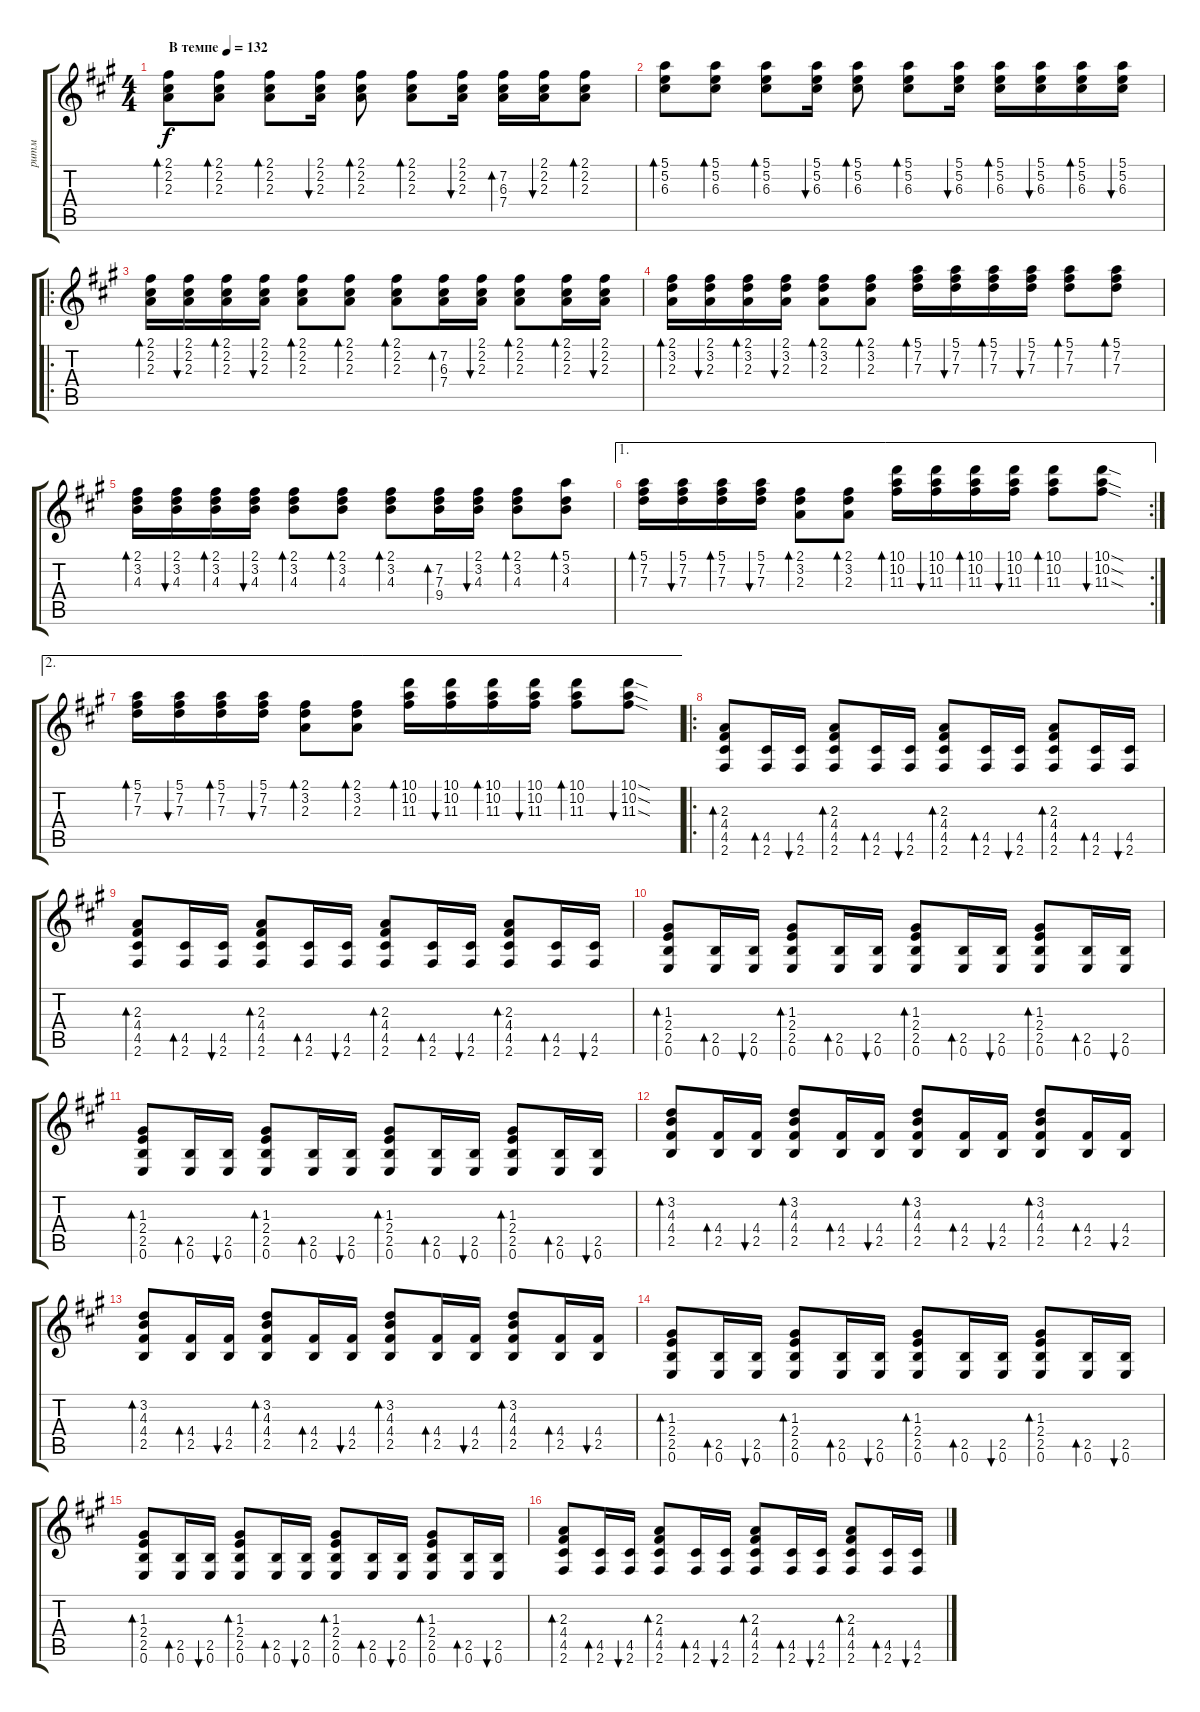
\track ("ритм" "ритм") {instrument acousticguitarsteel}
\staff {score tabs}
\tuning (E4 B3 G3 D3 A2 E2) {hide}
\ts (4 4)
\tempo (132 "В темпе")
\clef g2
\ks f#minor
(2.1 2.2 2.3).8{bd 60 dy f instrument acousticguitarsteel} (2.1 2.2 2.3).8{bd 60} (2.1 2.2 2.3).8{bd 60} (2.1 2.2 2.3).16{bu 60 beam split} (2.1 2.2 2.3).8{bd 60} (2.1 2.2 2.3).8{bd 60} (2.1 2.2 2.3).16{bu 60} (7.2 6.3 7.4).16{bd 60} (2.1 2.2 2.3).16{bu 60} (2.1 2.2 2.3).8{bd 60} |
(5.1 5.2 6.3).8{bd 60} (5.1 5.2 6.3).8{bd 60} (5.1 5.2 6.3).8{bd 60} (5.1 5.2 6.3).16{bu 60 beam split} (5.1 5.2 6.3).8{bd 60} (5.1 5.2 6.3).8{bd 60} (5.1 5.2 6.3).16{bu 60} (5.1 5.2 6.3).16{bd 60} (5.1 5.2 6.3).16{bu 60} (5.1 5.2 6.3).16{bd 60} (5.1 5.2 6.3).16{bu 60} |
\ro
(2.1 2.2 2.3).16{bd 60} (2.1 2.2 2.3).16{bu 60} (2.1 2.2 2.3).16{bd 60} (2.1 2.2 2.3).16{bu 60 beam split} (2.1 2.2 2.3).8{bd 60} (2.1 2.2 2.3).8{bd 60} (2.1 2.2 2.3).8{bd 60} (7.2 6.3 7.4).16{bd 60} (2.1 2.2 2.3).16{bu 60} (2.1 2.2 2.3).8{bd 60} (2.1 2.2 2.3).16{bd 60} (2.1 2.2 2.3).16{bu 60} |
(2.1 3.2 2.3).16{bd 60} (2.1 3.2 2.3).16{bu 60} (2.1 3.2 2.3).16{bd 60} (2.1 3.2 2.3).16{bu 60 beam split} (2.1 3.2 2.3).8{bd 60} (2.1 3.2 2.3).8{bd 60} (5.1 7.2 7.3).16{bd 60} (5.1 7.2 7.3).16{bu 60} (5.1 7.2 7.3).16{bd 60} (5.1 7.2 7.3).16{bu 60 beam split} (5.1 7.2 7.3).8{bd 60} (5.1 7.2 7.3).8{bd 60} |
(2.1 3.2 4.3).16{bd 60} (2.1 3.2 4.3).16{bu 60} (2.1 3.2 4.3).16{bd 60} (2.1 3.2 4.3).16{bu 60 beam split} (2.1 3.2 4.3).8{bd 60} (2.1 3.2 4.3).8{bd 60} (2.1 3.2 4.3).8{bd 60} (7.2 7.3 9.4).16{bd 60} (2.1 3.2 4.3).16{bu 60} (2.1 3.2 4.3).8{bd 60} (5.1 3.2 4.3).8{bd 60} |
\ae 1
\rc 2
(5.1 7.2 7.3).16{bd 60} (5.1 7.2 7.3).16{bu 60} (5.1 7.2 7.3).16{bd 60} (5.1 7.2 7.3).16{bu 60 beam split} (2.1 3.2 2.3).8{bd 60} (2.1 3.2 2.3).8{bd 60} (10.1 10.2 11.3).16{bd 60} (10.1 10.2 11.3).16{bu 60} (10.1 10.2 11.3).16{bd 60} (10.1 10.2 11.3).16{bu 60} (10.1 10.2 11.3).8{bd 60} (10.1{sod} 10.2{sod} 11.3{sod}).8{bu 60} |
\ae 2
(5.1 7.2 7.3).16{bd 60} (5.1 7.2 7.3).16{bu 60} (5.1 7.2 7.3).16{bd 60} (5.1 7.2 7.3).16{bu 60 beam split} (2.1 3.2 2.3).8{bd 60} (2.1 3.2 2.3).8{bd 60} (10.1 10.2 11.3).16{bd 60} (10.1 10.2 11.3).16{bu 60} (10.1 10.2 11.3).16{bd 60} (10.1 10.2 11.3).16{bu 60} (10.1 10.2 11.3).8{bd 60} (10.1{sod} 10.2{sod} 11.3{sod}).8{bu 60} |
\ro
(2.3 4.4 4.5 2.6).8{bd 60} (4.5 2.6).16{bd 60} (4.5 2.6).16{bu 60} (2.3 4.4 4.5 2.6).8{bd 60} (4.5 2.6).16{bd 60} (4.5 2.6).16{bu 60} (2.3 4.4 4.5 2.6).8{bd 60} (4.5 2.6).16{bd 60} (4.5 2.6).16{bu 60} (2.3 4.4 4.5 2.6).8{bd 60} (4.5 2.6).16{bd 60} (4.5 2.6).16{bu 60} |
(2.3 4.4 4.5 2.6).8{bd 60} (4.5 2.6).16{bd 60} (4.5 2.6).16{bu 60} (2.3 4.4 4.5 2.6).8{bd 60} (4.5 2.6).16{bd 60} (4.5 2.6).16{bu 60} (2.3 4.4 4.5 2.6).8{bd 60} (4.5 2.6).16{bd 60} (4.5 2.6).16{bu 60} (2.3 4.4 4.5 2.6).8{bd 60} (4.5 2.6).16{bd 60} (4.5 2.6).16{bu 60} |
(1.3 2.4 2.5 0.6).8{bd 60} (2.5 0.6).16{bd 60} (2.5 0.6).16{bu 60} (1.3 2.4 2.5 0.6).8{bd 60} (2.5 0.6).16{bd 60} (2.5 0.6).16{bu 60} (1.3 2.4 2.5 0.6).8{bd 60} (2.5 0.6).16{bd 60} (2.5 0.6).16{bu 60} (1.3 2.4 2.5 0.6).8{bd 60} (2.5 0.6).16{bd 60} (2.5 0.6).16{bu 60} |
(1.3 2.4 2.5 0.6).8{bd 60} (2.5 0.6).16{bd 60} (2.5 0.6).16{bu 60} (1.3 2.4 2.5 0.6).8{bd 60} (2.5 0.6).16{bd 60} (2.5 0.6).16{bu 60} (1.3 2.4 2.5 0.6).8{bd 60} (2.5 0.6).16{bd 60} (2.5 0.6).16{bu 60} (1.3 2.4 2.5 0.6).8{bd 60} (2.5 0.6).16{bd 60} (2.5 0.6).16{bu 60} |
(3.2 4.3 4.4 2.5).8{bd 60} (4.4 2.5).16{bd 60} (4.4 2.5).16{bu 60} (3.2 4.3 4.4 2.5).8{bd 60} (4.4 2.5).16{bd 60} (4.4 2.5).16{bu 60} (3.2 4.3 4.4 2.5).8{bd 60} (4.4 2.5).16{bd 60} (4.4 2.5).16{bu 60} (3.2 4.3 4.4 2.5).8{bd 60} (4.4 2.5).16{bd 60} (4.4 2.5).16{bu 60} |
(3.2 4.3 4.4 2.5).8{bd 60} (4.4 2.5).16{bd 60} (4.4 2.5).16{bu 60} (3.2 4.3 4.4 2.5).8{bd 60} (4.4 2.5).16{bd 60} (4.4 2.5).16{bu 60} (3.2 4.3 4.4 2.5).8{bd 60} (4.4 2.5).16{bd 60} (4.4 2.5).16{bu 60} (3.2 4.3 4.4 2.5).8{bd 60} (4.4 2.5).16{bd 60} (4.4 2.5).16{bu 60} |
(1.3 2.4 2.5 0.6).8{bd 60} (2.5 0.6).16{bd 60} (2.5 0.6).16{bu 60} (1.3 2.4 2.5 0.6).8{bd 60} (2.5 0.6).16{bd 60} (2.5 0.6).16{bu 60} (1.3 2.4 2.5 0.6).8{bd 60} (2.5 0.6).16{bd 60} (2.5 0.6).16{bu 60} (1.3 2.4 2.5 0.6).8{bd 60} (2.5 0.6).16{bd 60} (2.5 0.6).16{bu 60} |
(1.3 2.4 2.5 0.6).8{bd 60} (2.5 0.6).16{bd 60} (2.5 0.6).16{bu 60} (1.3 2.4 2.5 0.6).8{bd 60} (2.5 0.6).16{bd 60} (2.5 0.6).16{bu 60} (1.3 2.4 2.5 0.6).8{bd 60} (2.5 0.6).16{bd 60} (2.5 0.6).16{bu 60} (1.3 2.4 2.5 0.6).8{bd 60} (2.5 0.6).16{bd 60} (2.5 0.6).16{bu 60} |
(2.3 4.4 4.5 2.6).8{bd 60} (4.5 2.6).16{bd 60} (4.5 2.6).16{bu 60} (2.3 4.4 4.5 2.6).8{bd 60} (4.5 2.6).16{bd 60} (4.5 2.6).16{bu 60} (2.3 4.4 4.5 2.6).8{bd 60} (4.5 2.6).16{bd 60} (4.5 2.6).16{bu 60} (2.3 4.4 4.5 2.6).8{bd 60} (4.5 2.6).16{bd 60} (4.5 2.6).16{bu 60}
